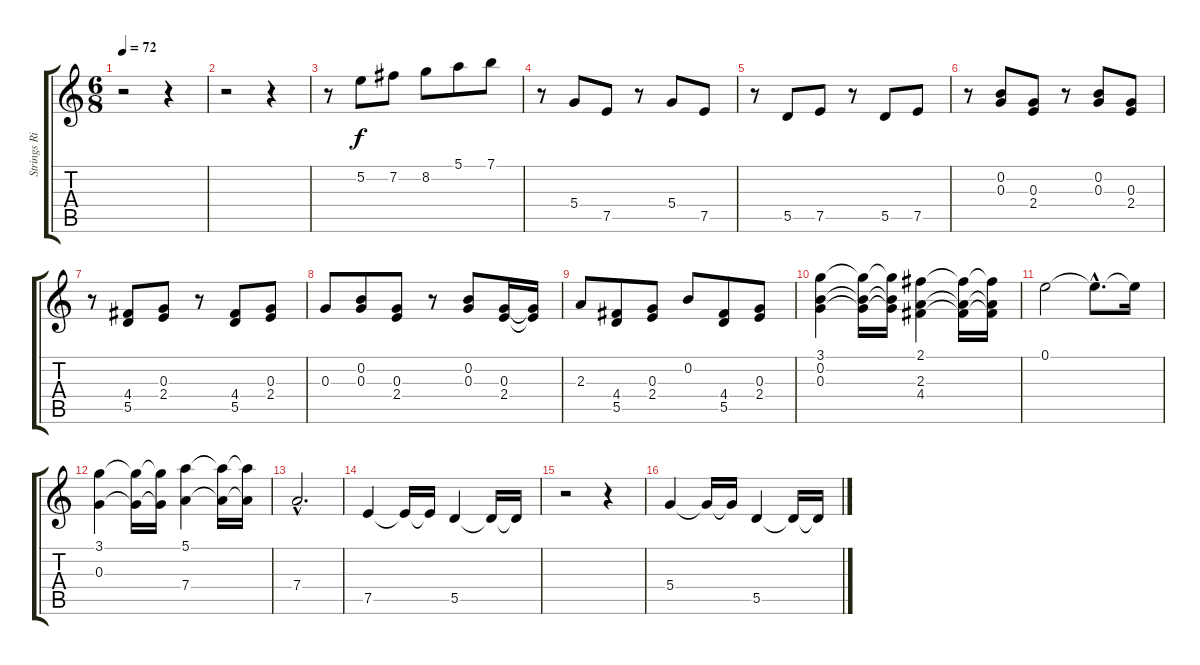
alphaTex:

\track ("Strings Right" "Strings Ri") {instrument stringensemble2}
\staff {score tabs}
\tuning (E5 B4 G4 D4 A3 E3) {hide}
\ts (6 8)
\tempo 72
\clef g2
\ks c
r.2{dy f} r.4 |
r.2 r.4 |
r.8 5.2.8 7.2.8 8.2.8 5.1.8 7.1.8 |
r.8 5.4.8 7.5.8 r.8 5.4.8 7.5.8 |
r.8 5.5.8 7.5.8 r.8 5.5.8 7.5.8 |
r.8 (0.2 0.3).8 (0.3 2.4).8 r.8 (0.2 0.3).8 (0.3 2.4).8 |
r.8 (4.4 5.5).8 (0.3 2.4).8 r.8 (4.4 5.5).8 (0.3 2.4).8 |
0.3.8 (0.2 0.3).8 (0.3 2.4).8 r.8 (0.2 0.3).8 (0.3 2.4).16 (0.3{t} 2.4{t}).16 |
2.3.8 (4.4 5.5).8 (0.3 2.4).8 0.2.8 (4.4 5.5).8 (0.3 2.4).8 |
(3.1 0.2 0.3).4 (3.1{t} 0.2{t} 0.3{t}).16 (3.1{t} 0.2{t} 0.3{t}).16 (2.1 2.3 4.4).4 (2.1{t} 2.3{t} 4.4{t}).16 (2.1{t} 2.3{t} 4.4{t}).16 |
0.1.2 0.1{hac t}.8{d} 0.1{t}.16 |
(3.1 0.3).4 (3.1{t} 0.3{t}).16 (3.1{t} 0.3{t}).16 (5.1 7.4).4 (5.1{t} 7.4{t}).16 (5.1{t} 7.4{t}).16 |
7.4{hac}.2{d} |
7.5.4 7.5{t}.16 7.5{t}.16 5.5.4 5.5{t}.16 5.5{t}.16 |
r.2 r.4 |
5.4.4 5.4{t}.16 5.4{t}.16 5.5.4 5.5{t}.16 5.5{t}.16
